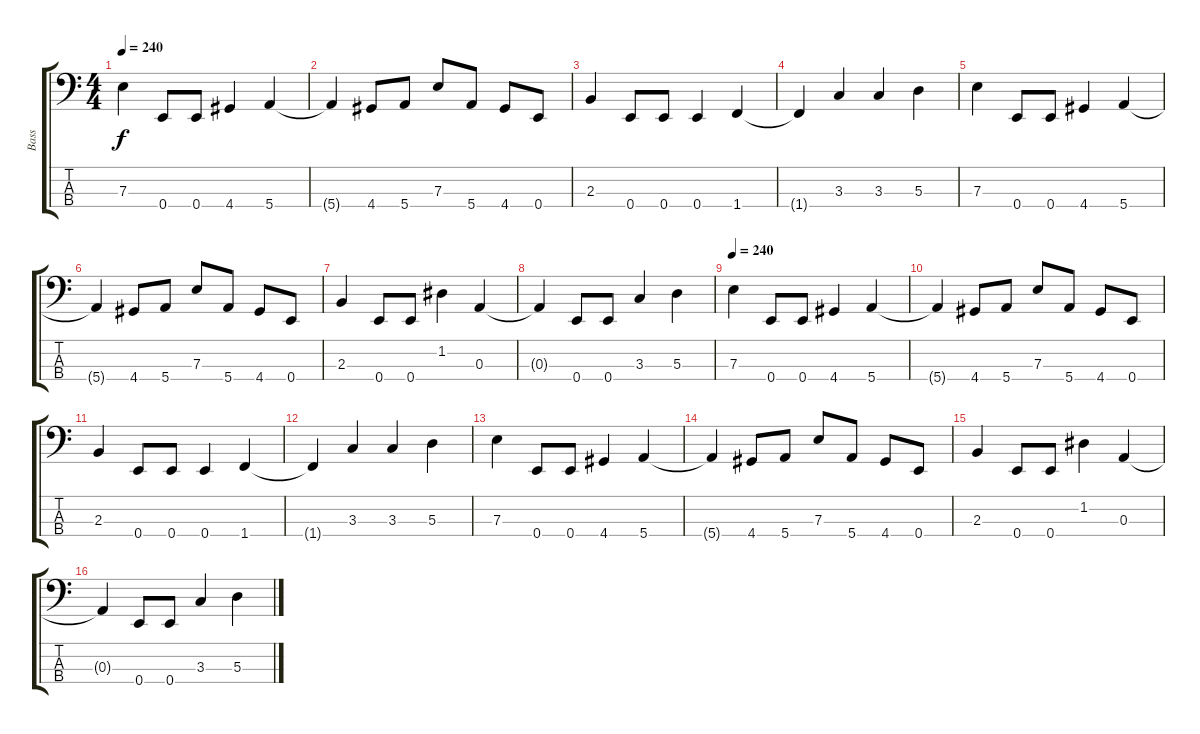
\track ("Bass" "Bass") {instrument electricbassfinger}
\staff {score tabs}
\tuning (G2 D2 A1 E1) {hide}
\ts (4 4)
\tempo 240
\clef f4
\ks c
7.3.4{dy f} 0.4.8 0.4.8 4.4.4 5.4.4 |
5.4{t}.4 4.4.8 5.4.8 7.3.8 5.4.8 4.4.8 0.4.8 |
2.3.4 0.4.8 0.4.8 0.4.4 1.4.4 |
1.4{t}.4 3.3.4 3.3.4 5.3.4 |
7.3.4 0.4.8 0.4.8 4.4.4 5.4.4 |
5.4{t}.4 4.4.8 5.4.8 7.3.8 5.4.8 4.4.8 0.4.8 |
2.3.4 0.4.8 0.4.8 1.2.4 0.3.4 |
0.3{t}.4 0.4.8 0.4.8 3.3.4 5.3.4 |
\tempo 240
7.3.4 0.4.8 0.4.8 4.4.4 5.4.4 |
5.4{t}.4 4.4.8 5.4.8 7.3.8 5.4.8 4.4.8 0.4.8 |
2.3.4 0.4.8 0.4.8 0.4.4 1.4.4 |
1.4{t}.4 3.3.4 3.3.4 5.3.4 |
7.3.4 0.4.8 0.4.8 4.4.4 5.4.4 |
5.4{t}.4 4.4.8 5.4.8 7.3.8 5.4.8 4.4.8 0.4.8 |
2.3.4 0.4.8 0.4.8 1.2.4 0.3.4 |
0.3{t}.4 0.4.8 0.4.8 3.3.4 5.3.4
